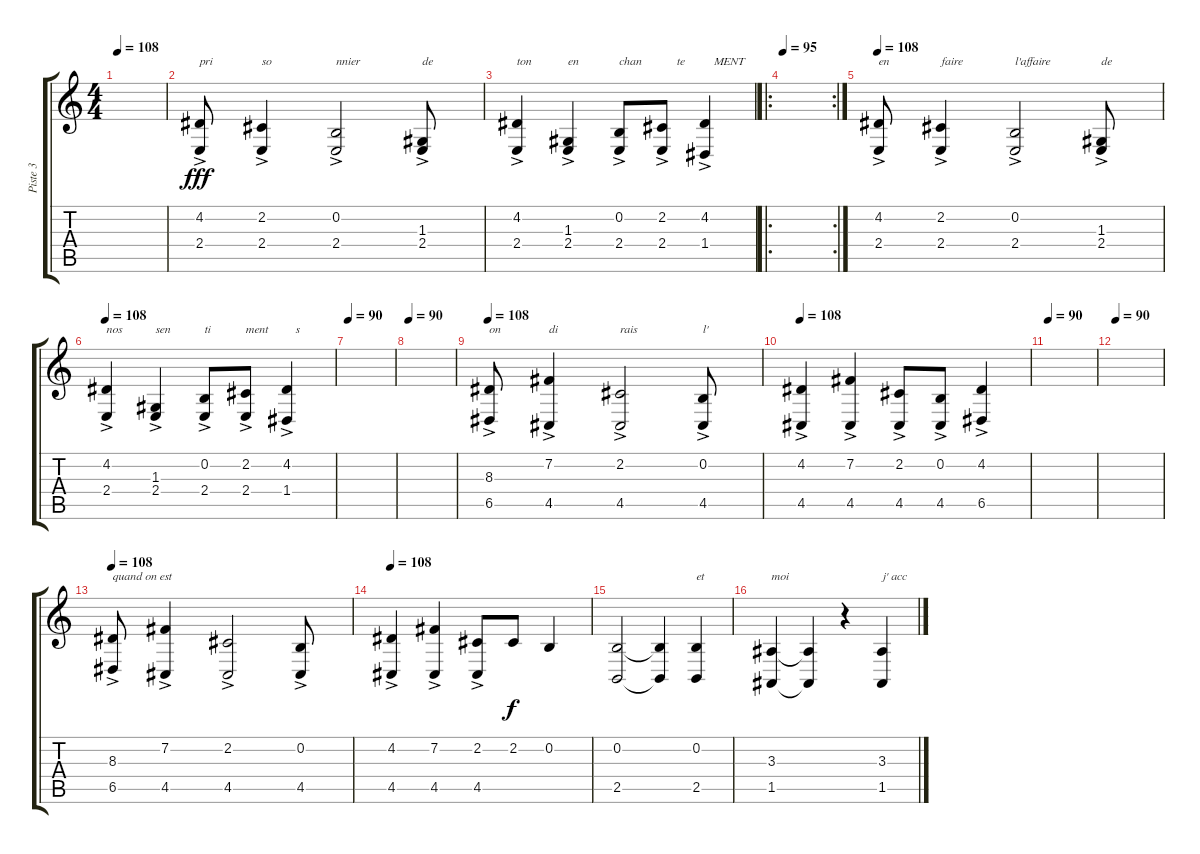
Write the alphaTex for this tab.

\track ("Piste 3" "Piste 3") {instrument lead1square}
\staff {score tabs}
\tuning (E4 B3 G3 D3 A2 E2) {hide}
\ts (4 4)
\tempo 108
\clef g2
\ks c
|
(4.2{ac} 2.4).8{txt "pri" dy fff} (2.2{ac} 2.4).4{txt "so"} (0.2{ac} 2.4).2{txt "nnier"} (1.3{ac} 2.4).8{txt "de"} |
(4.2{ac} 2.4).4{txt "ton"} (1.3{ac} 2.4).4{txt "en"} (0.2{ac} 2.4).8{txt "chan"} (2.2{ac} 2.4).8{txt "     te "} (4.2{ac} 1.4).4{txt "   MENT"} |
\ro
\rc 2
\tempo 95
|
\tempo 108
(4.2{ac} 2.4).8{txt "en"} (2.2{ac} 2.4).4{txt "faire"} (0.2{ac} 2.4).2{txt "l'affaire"} (1.3{ac} 2.4).8{txt "de"} |
\tempo 108
(4.2{ac} 2.4).4{txt "nos"} (1.3{ac} 2.4).4{txt "sen"} (0.2{ac} 2.4).8{txt "ti"} (2.2{ac} 2.4).8{txt "ment "} (4.2{ac} 1.4).4{txt "   s"} |
\tempo 90
|
\tempo 90
|
\tempo 108
(8.3{ac} 6.5).8{txt "on "} (7.2{ac} 4.5).4{txt "di"} (2.2{ac} 4.5).2{txt "rais"} (0.2{ac} 4.5).8{txt "l'"} |
\tempo 108
(4.2{ac} 4.5).4 (7.2{ac} 4.5).4 (2.2{ac} 4.5).8 (0.2{ac} 4.5).8 (4.2{ac} 6.5).4 |
\tempo 90
|
\tempo 90
|
\tempo 108
(8.3{ac} 6.5).8{txt "quand on est"} (7.2{ac} 4.5).4 (2.2{ac} 4.5).2 (0.2{ac} 4.5).8 |
\tempo 108
(4.2{ac} 4.5).4 (7.2{ac} 4.5).4 (2.2{ac} 4.5).8 2.2.8{dy f} 0.2.4 |
(0.2 2.5).2 (0.2{t} 2.5{t}).4 (0.2 2.5).4{txt "et"} |
(3.3 1.5).4{txt "moi"} (3.3{t} 1.5{t}).4 r.4 (3.3 1.5).4{txt "j' acc"}
